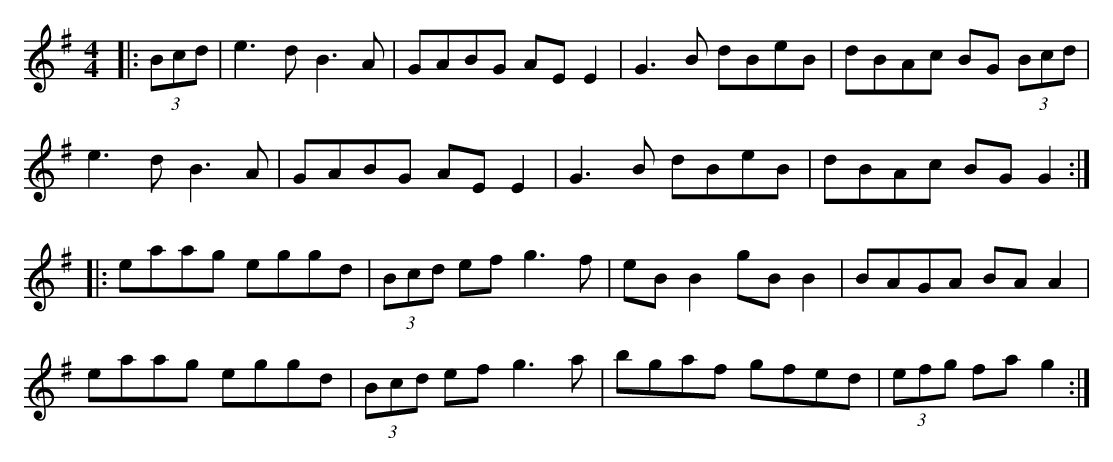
X:1
M:4/4
K:G
|:(3Bcd|e3d B3A|GABG AE E2|G3 B dBeB|dBAc BG (3Bcd|
e3d B3A|GABG AE E2|G3B dBeB|dBAc BG G2:|
|:eaag eggd|(3Bcd ef g3f|eB B2 gB B2|BAGA BA A2|
eaag eggd|(3Bcd ef g3a|bgaf gfed|(3efg fa g2:|
